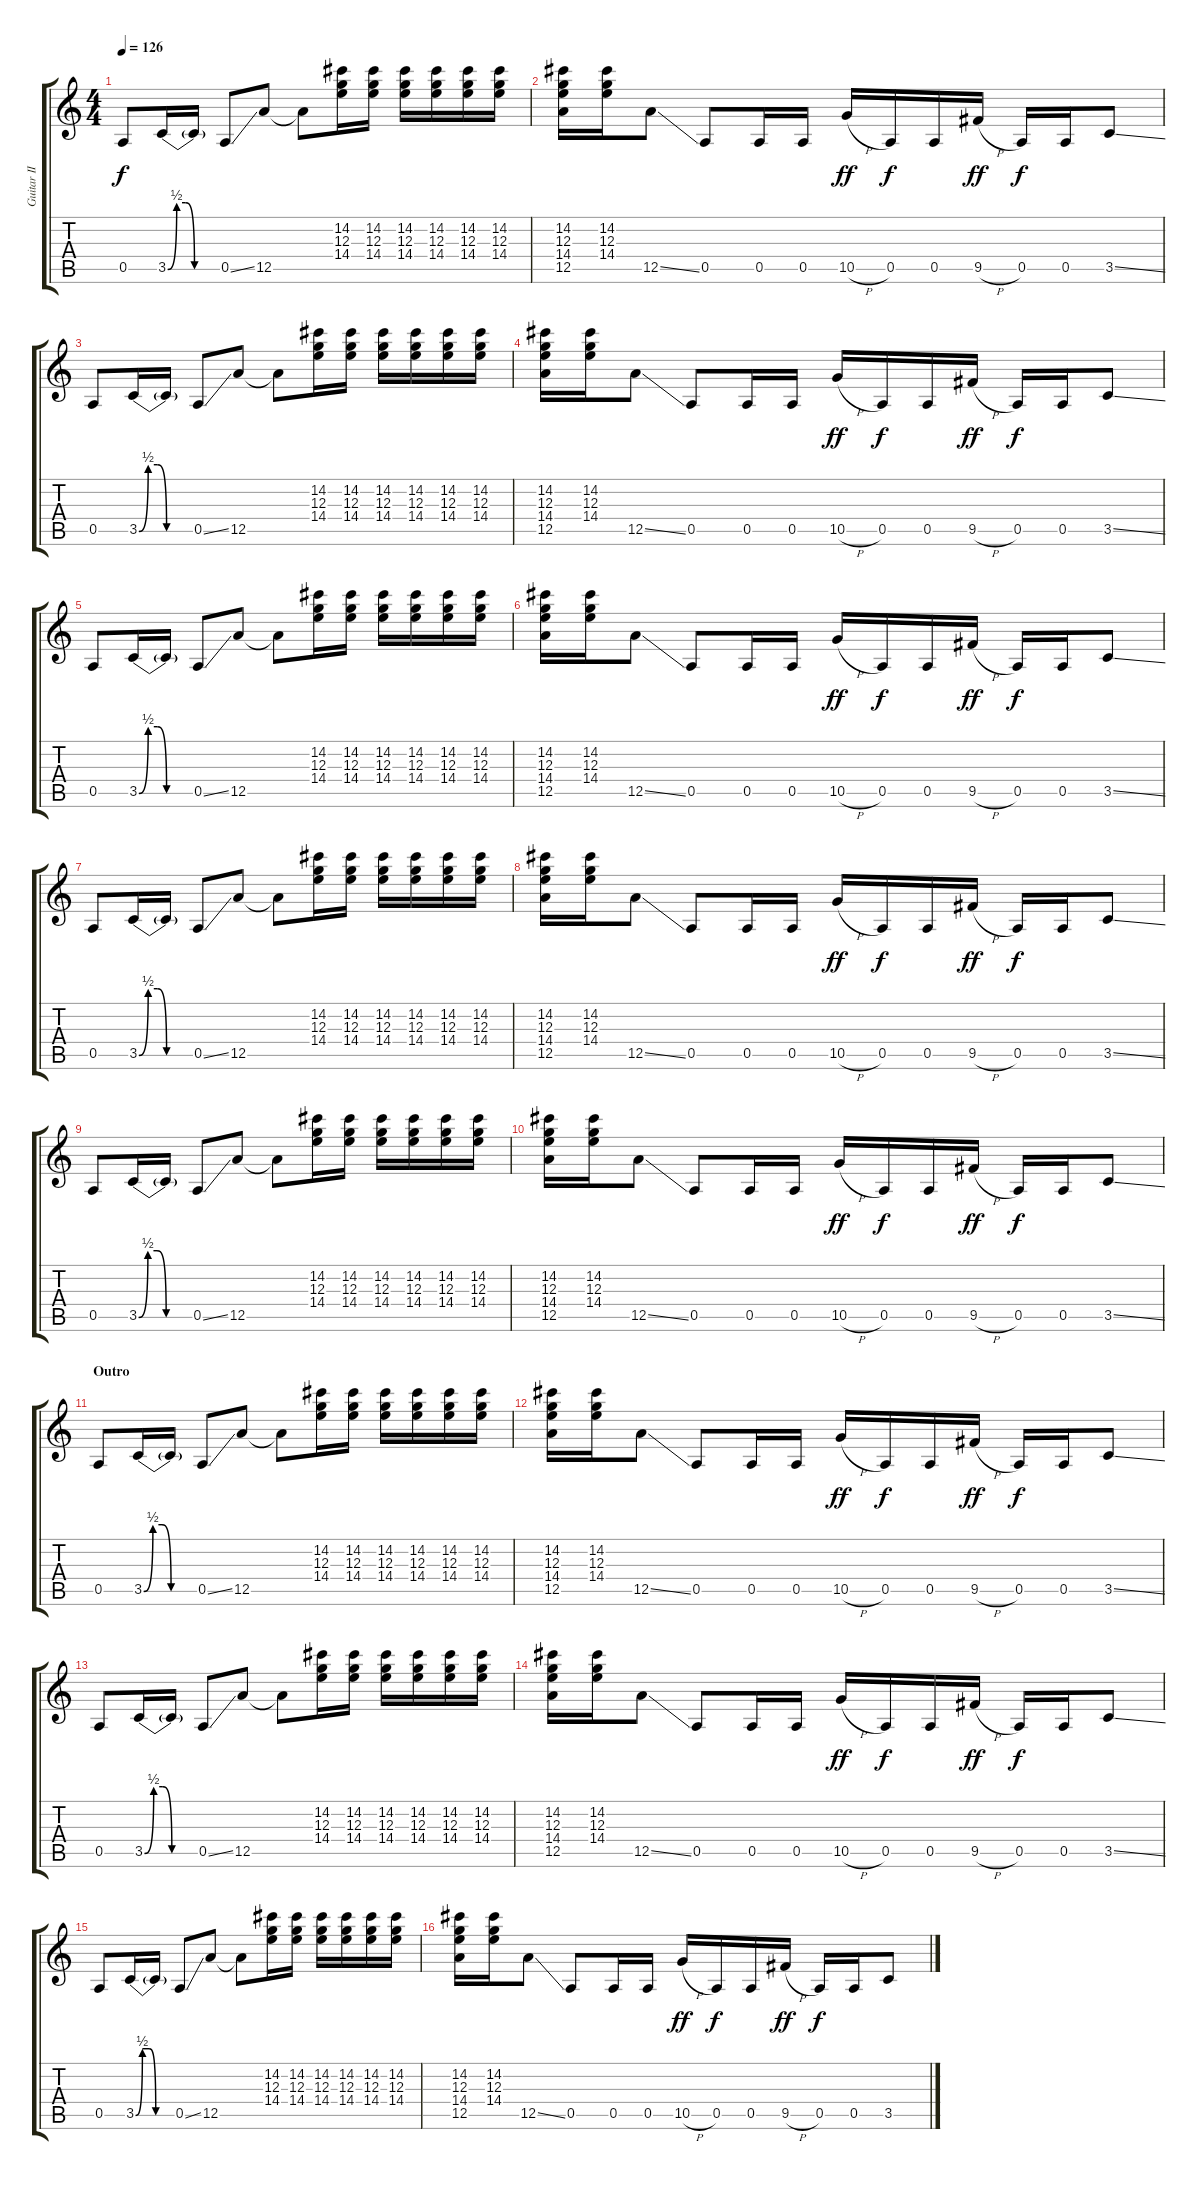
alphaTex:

\track ("Guitar II" "Guitar II") {instrument overdrivenguitar}
\staff {score tabs}
\tuning (E4 B3 G3 D3 A2 E2) {hide}
\ts (4 4)
\tempo 126
\clef g2
\ks c
0.5.8{dy f} 3.5{be (custom 0 0 10 2 20 2 30 0 60 0)}.16 3.5{t}.16 0.5{ss}.8 12.5.8 12.5{t}.8 (14.2 12.3 14.4).16 (14.2 12.3 14.4).16 (14.2 12.3 14.4).16 (14.2 12.3 14.4).16 (14.2 12.3 14.4).16 (14.2 12.3 14.4).16 |
(14.2 12.3 14.4 12.5).16 (14.2 12.3 14.4).16 12.5{ss}.8 0.5.8 0.5.16 0.5.16 10.5{h}.16{dy ff} 0.5.16{dy f} 0.5.16 9.5{h}.16{dy ff} 0.5.16{dy f} 0.5.16 3.5{ss}.8 |
0.5.8 3.5{be (custom 0 0 10 2 20 2 30 0 60 0)}.16 3.5{t}.16 0.5{ss}.8 12.5.8 12.5{t}.8 (14.2 12.3 14.4).16 (14.2 12.3 14.4).16 (14.2 12.3 14.4).16 (14.2 12.3 14.4).16 (14.2 12.3 14.4).16 (14.2 12.3 14.4).16 |
(14.2 12.3 14.4 12.5).16 (14.2 12.3 14.4).16 12.5{ss}.8 0.5.8 0.5.16 0.5.16 10.5{h}.16{dy ff} 0.5.16{dy f} 0.5.16 9.5{h}.16{dy ff} 0.5.16{dy f} 0.5.16 3.5{ss}.8 |
0.5.8 3.5{be (custom 0 0 10 2 20 2 30 0 60 0)}.16 3.5{t}.16 0.5{ss}.8 12.5.8 12.5{t}.8 (14.2 12.3 14.4).16 (14.2 12.3 14.4).16 (14.2 12.3 14.4).16 (14.2 12.3 14.4).16 (14.2 12.3 14.4).16 (14.2 12.3 14.4).16 |
(14.2 12.3 14.4 12.5).16 (14.2 12.3 14.4).16 12.5{ss}.8 0.5.8 0.5.16 0.5.16 10.5{h}.16{dy ff} 0.5.16{dy f} 0.5.16 9.5{h}.16{dy ff} 0.5.16{dy f} 0.5.16 3.5{ss}.8 |
0.5.8 3.5{be (custom 0 0 10 2 20 2 30 0 60 0)}.16 3.5{t}.16 0.5{ss}.8 12.5.8 12.5{t}.8 (14.2 12.3 14.4).16 (14.2 12.3 14.4).16 (14.2 12.3 14.4).16 (14.2 12.3 14.4).16 (14.2 12.3 14.4).16 (14.2 12.3 14.4).16 |
(14.2 12.3 14.4 12.5).16 (14.2 12.3 14.4).16 12.5{ss}.8 0.5.8 0.5.16 0.5.16 10.5{h}.16{dy ff} 0.5.16{dy f} 0.5.16 9.5{h}.16{dy ff} 0.5.16{dy f} 0.5.16 3.5{ss}.8 |
0.5.8 3.5{be (custom 0 0 10 2 20 2 30 0 60 0)}.16 3.5{t}.16 0.5{ss}.8 12.5.8 12.5{t}.8 (14.2 12.3 14.4).16 (14.2 12.3 14.4).16 (14.2 12.3 14.4).16 (14.2 12.3 14.4).16 (14.2 12.3 14.4).16 (14.2 12.3 14.4).16 |
(14.2 12.3 14.4 12.5).16 (14.2 12.3 14.4).16 12.5{ss}.8 0.5.8 0.5.16 0.5.16 10.5{h}.16{dy ff} 0.5.16{dy f} 0.5.16 9.5{h}.16{dy ff} 0.5.16{dy f} 0.5.16 3.5{ss}.8 |
\section ("" "Outro")
0.5.8 3.5{be (custom 0 0 10 2 20 2 30 0 60 0)}.16 3.5{t}.16 0.5{ss}.8 12.5.8 12.5{t}.8 (14.2 12.3 14.4).16 (14.2 12.3 14.4).16 (14.2 12.3 14.4).16 (14.2 12.3 14.4).16 (14.2 12.3 14.4).16 (14.2 12.3 14.4).16 |
(14.2 12.3 14.4 12.5).16 (14.2 12.3 14.4).16 12.5{ss}.8 0.5.8 0.5.16 0.5.16 10.5{h}.16{dy ff} 0.5.16{dy f} 0.5.16 9.5{h}.16{dy ff} 0.5.16{dy f} 0.5.16 3.5{ss}.8 |
0.5.8 3.5{be (custom 0 0 10 2 20 2 30 0 60 0)}.16 3.5{t}.16 0.5{ss}.8 12.5.8 12.5{t}.8 (14.2 12.3 14.4).16 (14.2 12.3 14.4).16 (14.2 12.3 14.4).16 (14.2 12.3 14.4).16 (14.2 12.3 14.4).16 (14.2 12.3 14.4).16 |
(14.2 12.3 14.4 12.5).16 (14.2 12.3 14.4).16 12.5{ss}.8 0.5.8 0.5.16 0.5.16 10.5{h}.16{dy ff} 0.5.16{dy f} 0.5.16 9.5{h}.16{dy ff} 0.5.16{dy f} 0.5.16 3.5{ss}.8 |
0.5.8 3.5{be (custom 0 0 10 2 20 2 30 0 60 0)}.16 3.5{t}.16 0.5{ss}.8 12.5.8 12.5{t}.8 (14.2 12.3 14.4).16 (14.2 12.3 14.4).16 (14.2 12.3 14.4).16 (14.2 12.3 14.4).16 (14.2 12.3 14.4).16 (14.2 12.3 14.4).16 |
(14.2 12.3 14.4 12.5).16 (14.2 12.3 14.4).16 12.5{ss}.8 0.5.8 0.5.16 0.5.16 10.5{h}.16{dy ff} 0.5.16{dy f} 0.5.16 9.5{h}.16{dy ff} 0.5.16{dy f} 0.5.16 3.5{ss}.8
